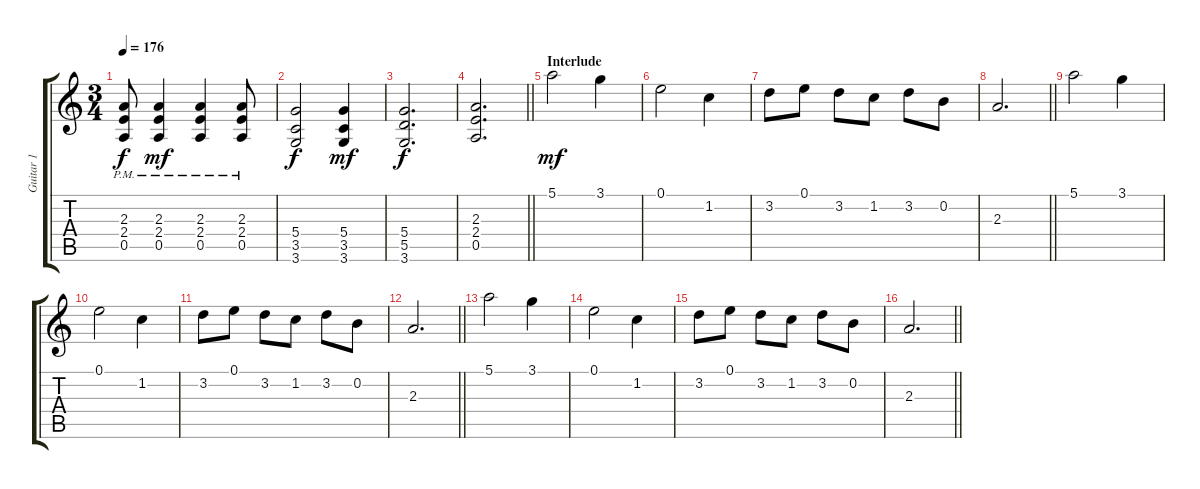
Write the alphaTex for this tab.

\track ("Guitar 1" "Guitar 1") {instrument distortionguitar}
\staff {score tabs}
\tuning (E4 B3 G3 D3 A2 E2) {hide}
\ts (3 4)
\tempo 176
\clef g2
\ks c
(2.3{pm} 2.4{pm} 0.5{pm}).8{dy f} (2.3{pm} 2.4{pm} 0.5{pm}).4{dy mf} (2.3{pm} 2.4{pm} 0.5{pm}).4 (2.3{pm} 2.4{pm} 0.5{pm}).8 |
(5.4 3.5 3.6).2{dy f} (5.4 3.5 3.6).4{dy mf} |
(5.4 5.5 3.6).2{d dy f} |
\barLineRight lightlight
(2.3 2.4 0.5).2{d} |
\section ("" "Interlude")
5.1.2{dy mf} 3.1.4 |
0.1.2 1.2.4 |
3.2.8 0.1.8 3.2.8 1.2.8 3.2.8 0.2.8 |
\barLineRight lightlight
2.3.2{d} |
5.1.2 3.1.4 |
0.1.2 1.2.4 |
3.2.8 0.1.8 3.2.8 1.2.8 3.2.8 0.2.8 |
\barLineRight lightlight
2.3.2{d} |
5.1.2 3.1.4 |
0.1.2 1.2.4 |
3.2.8 0.1.8 3.2.8 1.2.8 3.2.8 0.2.8 |
\barLineRight lightlight
2.3.2{d}
